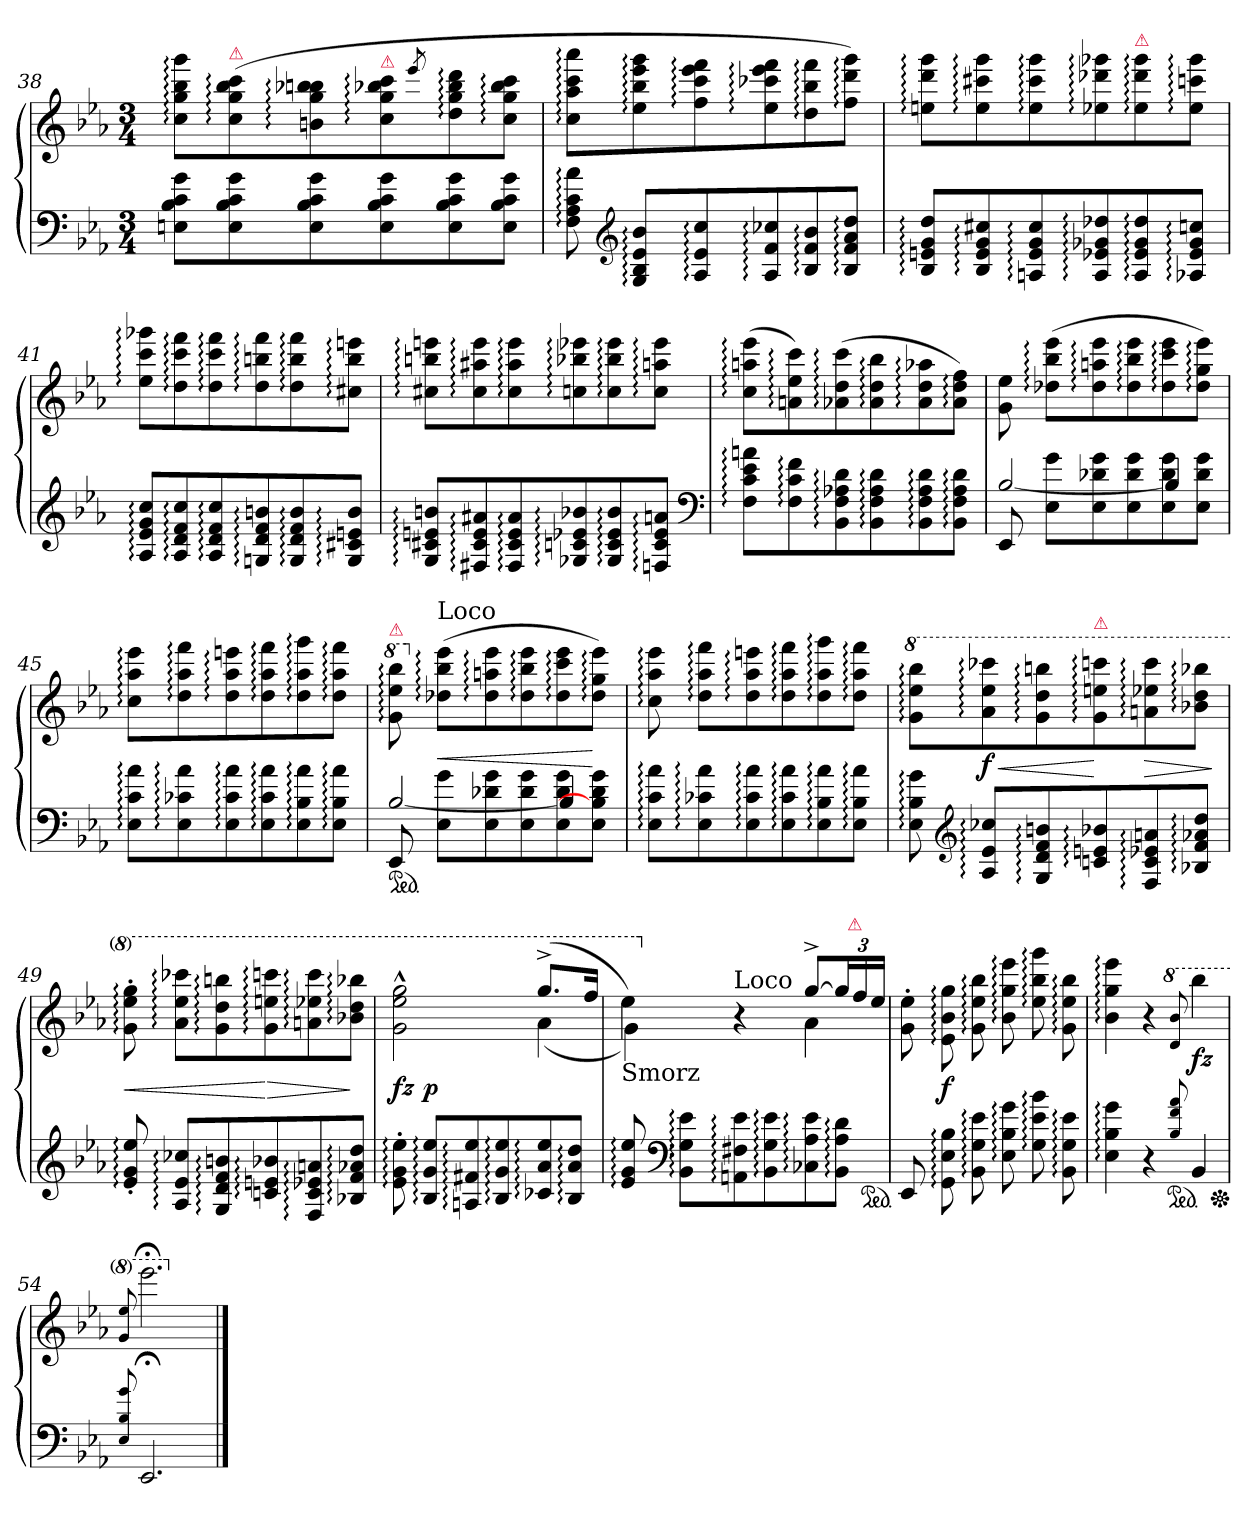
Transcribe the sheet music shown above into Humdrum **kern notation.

**kern	**kern	**dynam
*part1	*part1	*part1
*staff2	*staff1	*staff1/2
*clefF4	*clefG2	*
*k[b-e-a-]	*k[b-e-a-]	*
*c:	*c:	*
*M3/4	*M3/4	*
=38	=38	=38
8En 8B- 8c 8gL	8cc: 8gg: 8bb-: 8ggg:L	.
!	!LO:TX:a:i:color=crimson:t=⚠	!
8E 8B- 8c 8g	(>8cc: 8gg: 8bb-: 8ccc:	.
8E 8B- 8c 8g	8bn: 8gg: 8bb-X: 8bbn:	.
!	!LO:TX:a:i:color=crimson:t=⚠	!
8E 8B- 8c 8g	8cc: 8gg: 8bb-: 8ccc:	.
.	8qeee-/	.
8E 8B- 8c 8g	8dd: 8gg: 8bb-: 8ddd:	.
8E 8B- 8c 8gJ	8cc: 8gg: 8bb-: 8ccc:J	.
=39	=39	=39
8F: 8A-: 8c: 8a-:	8cc: 8aa-: 8ccc: 8aaa-:L	.
*clefG2	*	*
8G: 8B-: 8e-: 8b-:L	8ee-: 8bb-: 8eee-: 8ggg:	.
8A-: 8e-: 8cc:	8ff: 8ccc: 8eee-: 8fff:	.
8A-: 8f: 8cc-X:	8ee-: 8ccc-X: 8eee-: 8fff:	.
8B-: 8f: 8b-:	8dd: 8bb-: 8fff:	.
8B-: 8f: 8a-: 8dd:J	8ff: 8ddd: 8ggg:J)	.
=40	=40	=40
8B-: 8en: 8g: 8dd:L	8een: 8ddd: 8ggg:L	.
8B-: 8e: 8g: 8cc#X:	8ee: 8ccc#X: 8ggg:	.
8An: 8e: 8g: 8cc#:	8ee: 8ccc#: 8ggg:	.
8A: 8e-X: 8g-X: 8dd-X:	8ee-X: 8ddd-X: 8ggg-X:	.
!	!LO:TX:a:i:color=crimson:t=⚠	!
8A: 8e-: 8g-: 8dd-:	8ee-: 8ddd-: 8ggg-:	.
8A-X: 8e-: 8g-: 8ccn:J	8ee-: 8cccn: 8ggg-:J	.
=41	=41	=41
8A-: 8e-: 8g: 8cc:L	8ee-: 8ccc: 8ggg-X:L	.
8A-: 8d: 8f: 8cc:	8dd: 8ccc: 8fff:	.
8A-: 8d: 8f: 8cc:	8dd: 8ccc: 8fff:	.
8Gn: 8d: 8f: 8bn:	8dd: 8bbn: 8fff:	.
8G: 8d: 8f: 8b:	8dd: 8bb: 8fff:	.
8G: 8c#X: 8en: 8b:J	8cc#X: 8bb: 8eeen:J	.
=42	=42	=42
8G: 8c#X: 8en: 8bn:L	8cc#X: 8bbn: 8eeen:L	.
8F#X: 8c#: 8e: 8a#X:	8cc#: 8aa#X: 8eee:	.
8F#: 8c#: 8e: 8a#:	8cc#: 8aa#: 8eee:	.
8G-X: 8cn: 8e-X: 8b-X:	8ccn: 8bb-X: 8eee-X:	.
8G-: 8c: 8e-: 8b-:	8cc: 8bb-: 8eee-:	.
8Fn: 8c: 8e-: 8an:J	8cc: 8aan: 8eee-:J	.
*clefF4	*	*
=43	=43	=43
8F: 8c: 8e-: 8an:L	(>8cc: 8aan: 8eee-:L	.
8F: 8c: 8f:	8an: 8ee-: 8ccc:)	.
8BB-: 8F: 8A-X: 8d:	(>8a-X: 8dd: 8ccc:	.
8BB-: 8F: 8A-: 8d:	8a-: 8dd: 8bb-:	.
8BB-: 8F: 8A-: 8d:	8a-: 8dd: 8aa-X:	.
8BB-: 8F: 8A-: 8d:J	8a-: 8dd: 8ff:J)	.
=44	=44	=44
*^	*	*
8EE-	[2B-/	8g 8ee-	.
8E-\ 8g\L	.	(>8dd-X: 8bb-: 8eee-:L	.
8E- 8d-X 8g	.	8dd-: 8aan: 8eee-:	.
8E- 8d- 8g	.	8dd-: 8bb-: 8eee-:	.
8E- 8d- 8g	4B-/]	8dd-: 8ccc: 8eee-:	.
8E- 8d- 8gJ	.	8dd-: 8gg: 8eee-:J)	.
*v	*v	*	*
=45	=45	=45
8E-: 8c: 8a-:L	8cc: 8aa-: 8eee-:L	.
8E-: 8c-X: 8a-:	8dd: 8aa-: 8fff:	.
8E-: 8c-: 8a-:	8dd: 8aa-: 8eeen:	.
8E-: 8c-: 8a-:	8dd: 8aa-: 8fff:	.
8E-: 8B-: 8a-:	8dd: 8aa-: 8ggg:	.
8E-: 8B-: 8a-:J	8dd: 8aa-: 8fff:J	.
=46	=46	=46
*^	*	*
*	*	*8va	*
!	!	!LO:TX:a:i:color=crimson:t=⚠	!
*ped	*	*	*
8EE-	[2B-/	8gg: 8eee-: 8bbb-:	.
*	*	*X8va	*
!	!	!LO:TX:a:t=Loco	!
8E-\ 8g\L	.	(>8dd-X: 8bb-: 8eee-:L	<
8E- 8d-X 8g	.	8dd-: 8aan: 8eee-:	.
8E- 8d- 8g	.	8dd-: 8bb-: 8eee-:	.
8E- 8d- 8g	4B-/]	8dd-: 8ccc: 8eee-:	.
8E- 8B-] 8d- 8gJ	.	8dd-: 8gg: 8eee-:J)	[
*v	*v	*	*
=47	=47	=47
8E-: 8c: 8a-:L	8cc: 8aa-: 8eee-:	.
8E-: 8c-X: 8a-:	8dd: 8aa-: 8fff:L	.
8E-: 8c-: 8a-:	8dd: 8aa-: 8eeen:	.
8E-: 8c-: 8a-:	8dd: 8aa-: 8fff:	.
8E-: 8B-: 8a-:	8dd: 8aa-: 8ggg:	.
8E-: 8B-: 8a-:J	8dd: 8aa-: 8fff:J	.
=48	=48	=48
*	*8va	*
8E-: 8B-: 8g:	8gg: 8eee-: 8bbb-:L	.
*clefG2	*	*
8A-: 8e-: 8cc-X:L	8aa-: 8eee-: 8cccc-X:	< f
8G: 8d: 8f: 8bn:	8gg: 8ddd: 8bbbn:	.
!	!LO:TX:a:i:color=crimson:t=⚠	!
8cn: 8en: 8b-X:	8gg: 8eeen: 8ccccn:	[
8F: 8c: 8e-X: 8an:	8aan: 8eee-X: 8cccc:	>
8B-X: 8f: 8a-X: 8dd:J	8bb-X: 8ddd: 8bbb-X:J	.
.	.	]
=49	=49	=49
8e-:' 8g:' 8ee-:'	8gg:' 8eee-:' 8ggg:'	<
8A-: 8e-: 8cc-X:L	8aa-: 8eee-: 8cccc-X:L	.
8G: 8d: 8f: 8bn:	8gg: 8ddd: 8bbbn:	.
8cn: 8en: 8b-X:	8gg: 8eeen: 8ccccn:	[ >
8F: 8c: 8e-X: 8an:	8aan: 8eee-X: 8cccc:	.
8B-X: 8f: 8a-X: 8dd:J	8bb-X: 8ddd: 8bbb-X:J	]
=50	=50	=50
*	*^	*
*	*	*^	*
8e-:'\ 8g:'\ 8ee-:'\	2ryy	2gg^^ 2eee-^^ 2ggg^^	8ryy	fz
8B-: 8g: 8ee-:L	.	.	2ryy	p
8An: 8f#X: 8ee-:	.	.	.	.
8B-: 8g: 8ee-:	.	.	.	.
8c-X: 8a-: 8ee-:	(>8.ggg^<L	(<4aa-	.	.
8B-: 8a-: 8dd:J	.	.	8ryy	.
.	16fffJk	.	.	.
=51	=51	=51	=51	=51
!	!LO:TX:b:t=Smorz	!	!	!
8e-: 8g: 8ee-:	4eee-\)	4gg)	2ryy	.
*clefF4	*	*	*	*
8BB-: 8G: 8e-:L	.	.	.	.
*	*X8va	*	*	*
!	!LO:TX:a:t=Loco	!	!	!
8AAn: 8F#X: 8e-:	4ryy	4r	.	.
8BB-: 8G: 8e-:	.	.	.	.
8C-X: 8A-: 8e-:	[8gg^L	4a-	8.ryy	.
8BB-: 8A-: 8d:J	24ggL]	.	.	.
!	!LO:TX:a:i:color=crimson:t=⚠	!	!	!
.	24ff	.	.	.
*ped	*	*	*	*
.	.	.	16ryy	.
.	24ee-JJ	.	.	.
*	*v	*v	*v	*
=52	=52	=52
8EE-	8g' 8ee-'	.
8GG: 8E-: 8B-:	8e-: 8b-: 8gg:	f
8BB-: 8G: 8e-:	8g: 8ee-: 8bb-:	.
8E-: 8B-: 8g:	8b-: 8gg: 8eee-:	.
8G: 8e-: 8b-:	8ee-: 8bb-: 8ggg:	.
8BB-: 8G: 8e-:	8g: 8ee-: 8bb-:	.
=53	=53	=53
*	*^	*
4E-: 4B-: 4g:	4b-: 4gg: 4eee-:	4.ryy	.
4r	4r	.	.
*ped	*	*	*
.	.	4.ryy	.
*	*8va	*	*
8qqB-/ 8qqf/ 8qqa-/	8qqdd/ 8qqbb-/	.	.
4BB-	4bbb-	.	fz
*Xped	*	*	*
*	*v	*v	*
=54	=54	=54
8qqE-/ 8qqB-/ 8qqg/	8qqgg/ 8qqeee-/	.
2.EE-;<	2.eeee-;<	.
*	*X8va	*
==	==	==
*-	*-	*-
